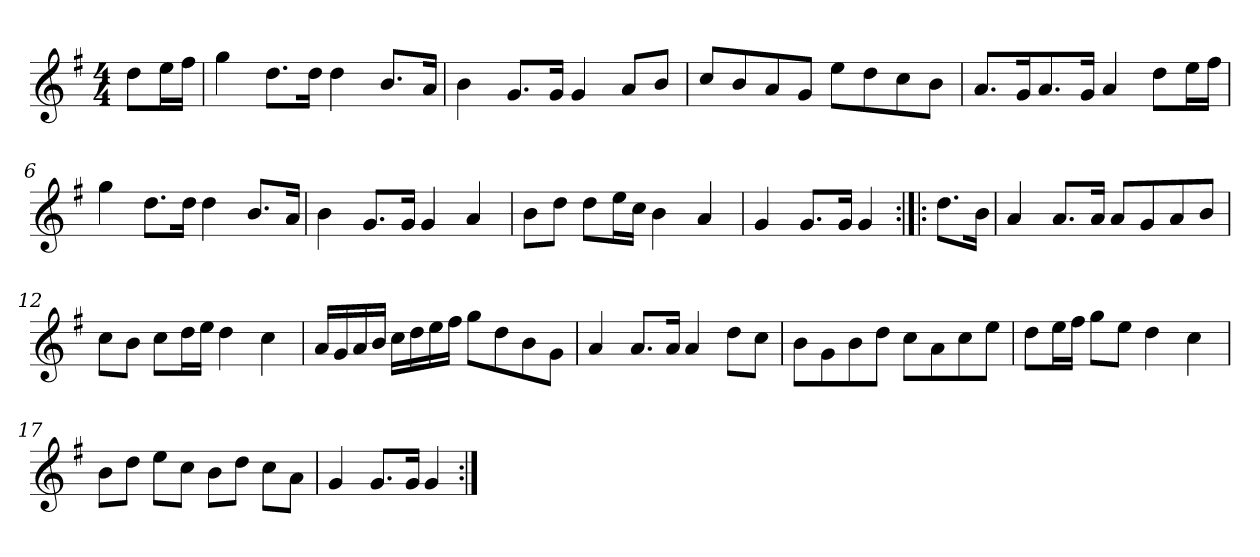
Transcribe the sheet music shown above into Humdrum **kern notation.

**kern
*part1
*staff1
*clefG2
*k[f#]
*G:
*M4/4
*MM120
=1
8dd\L
16ee\L
16ff#\JJ
=2
4gg\
8.dd\L
16dd\Jk
4dd\
8.b/L
16a/Jk
=3
4b\
8.g/L
16g/Jk
4g/
8a/L
8b/J
=4
8cc/L
8b/
8a/
8g/J
8ee\L
8dd\
8cc\
8b\J
=5
8.a/L
16g/K
8.a/
16g/Jk
4a/
8dd\L
16ee\L
16ff#\JJ
=6
4gg\
8.dd\L
16dd\Jk
4dd\
8.b/L
16a/Jk
!!LO:LB:g=z
=7
4b\
8.g/L
16g/Jk
4g/
4a/
=8
8b\L
8dd\J
8dd\L
16ee\L
16cc\JJ
4b\
4a/
=9
4g/
8.g/L
16g/Jk
4g/
=10:|!|:
8.dd\L
16b\Jk
=11
4a/
8.a/L
16a/Jk
8a/L
8g/
8a/
8b/J
=12
8cc\L
8b\J
8cc\L
16dd\L
16ee\JJ
4dd\
4cc\
!!LO:LB:g=z
=13
16a/LL
16g/
16a/
16b/JJ
16cc\LL
16dd\
16ee\
16ff#\JJ
8gg\L
8dd\
8b\
8g\J
=14
4a/
8.a/L
16a/Jk
4a/
8dd\L
8cc\J
=15
8b\L
8g\
8b\
8dd\J
8cc\L
8a\
8cc\
8ee\J
=16
8dd\L
16ee\L
16ff#\JJ
8gg\L
8ee\J
4dd\
4cc\
=17
8b\L
8dd\J
8ee\L
8cc\J
8b\L
8dd\J
8cc\L
8a\J
!!LO:LB:g=z
=18
4g/
8.g/L
16g/Jk
4g/
=:|!
*-
